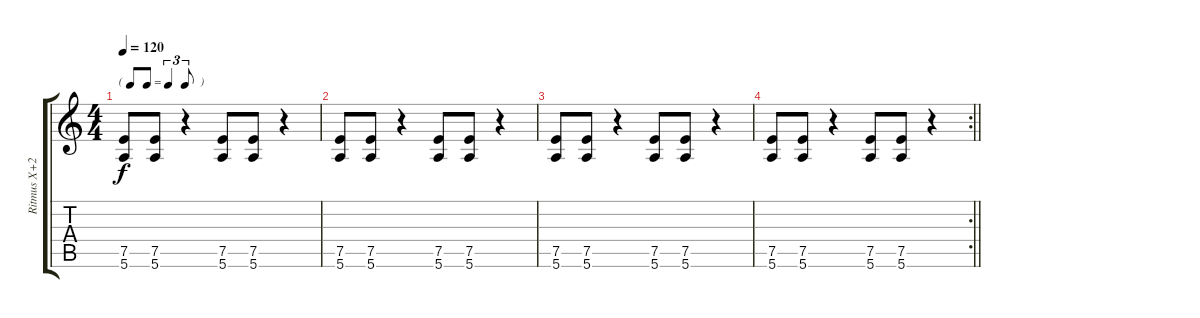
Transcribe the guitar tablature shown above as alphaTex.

\track ("Ritmus X+2: RiChi (Blackmoor)" "Ritmus X+2") {instrument overdrivenguitar}
\staff {score tabs}
\tuning (E4 B3 G3 D3 A2 E2) {hide}
\ts (4 4)
\tf triplet8th
\tempo 120
\clef g2
\ks c
(7.5 5.6).8{dy f} (7.5 5.6).8 r.4 (7.5 5.6).8 (7.5 5.6).8 r.4 |
(7.5 5.6).8 (7.5 5.6).8 r.4 (7.5 5.6).8 (7.5 5.6).8 r.4 |
(7.5 5.6).8 (7.5 5.6).8 r.4 (7.5 5.6).8 (7.5 5.6).8 r.4 |
\rc 2
\barLineRight lightlight
(7.5 5.6).8 (7.5 5.6).8 r.4 (7.5 5.6).8 (7.5 5.6).8 r.4
